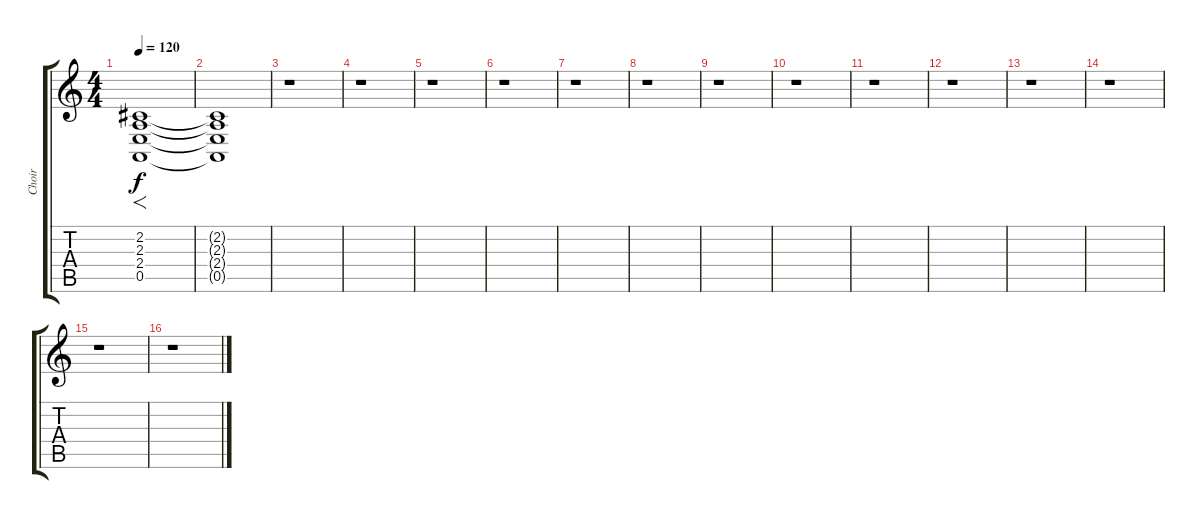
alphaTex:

\track ("Choir" "Choir") {instrument choiraahs}
\staff {score tabs}
\tuning (E4 B3 G3 D3 A2 E2) {hide}
\ts (4 4)
\tempo 120
\clef g2
\ks c
(2.2 2.3 2.4 0.5).1{f dy f} |
(2.2{t} 2.3{t} 2.4{t} 0.5{t}).1{volume 0} |
r.1 |
r.1 |
r.1 |
r.1 |
r.1 |
r.1 |
r.1 |
r.1 |
r.1 |
r.1 |
r.1 |
r.1 |
r.1 |
r.1
